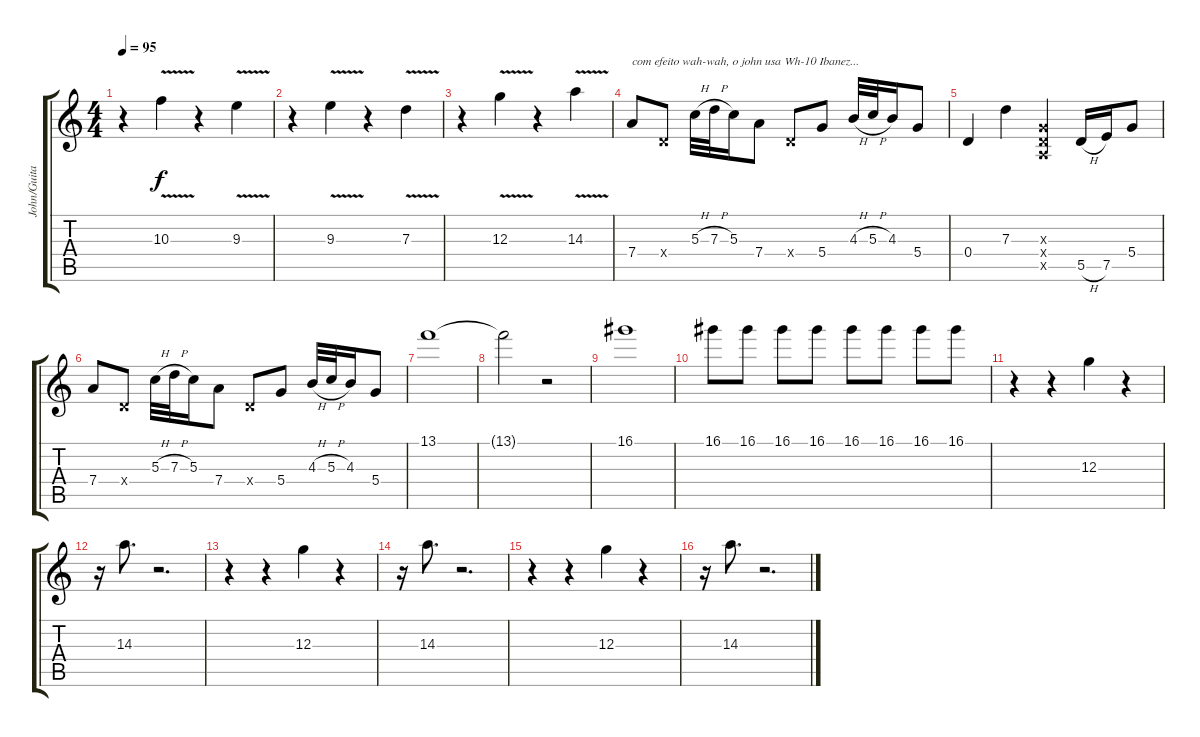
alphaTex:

\track ("John/Guitar 2" "John/Guita") {instrument overdrivenguitar}
\staff {score tabs}
\tuning (E4 B3 G3 D3 A2 E2) {hide}
\ts (4 4)
\tempo 95
\clef g2
\ks c
r.4{dy f} 10.3{v}.4 r.4 9.3{v}.4 |
r.4 9.3{v}.4 r.4 7.3{v}.4 |
r.4 12.3{v}.4 r.4 14.3{v}.4 |
7.4.8{txt "com efeito wah-wah, o john usa Wh-10 Ibanez..." volume 14 instrument overdrivenguitar} 0.4{x}.8 5.3{h}.32 7.3{h}.32 5.3.16 7.4.8 0.4{x}.8 5.4.8 4.3{h}.32 5.3{h}.32 4.3.16 5.4.8 |
0.4.4 7.3.4 (0.3{x} 0.4{x} 0.5{x}).4 5.5{h}.16 7.5.16 5.4.8 |
7.4.8 0.4{x}.8 5.3{h}.32 7.3{h}.32 5.3.16 7.4.8 0.4{x}.8 5.4.8 4.3{h}.32 5.3{h}.32 4.3.16 5.4.8 |
13.1.1 |
13.1{t}.2 r.2 |
16.1.1 |
16.1.8 16.1.8 16.1.8 16.1.8 16.1.8 16.1.8 16.1.8 16.1.8 |
r.4 r.4 12.3.4 r.4 |
r.16 14.3.8{d} r.2{d} |
r.4 r.4 12.3.4 r.4 |
r.16 14.3.8{d} r.2{d} |
r.4 r.4 12.3.4 r.4 |
r.16 14.3.8{d} r.2{d}
